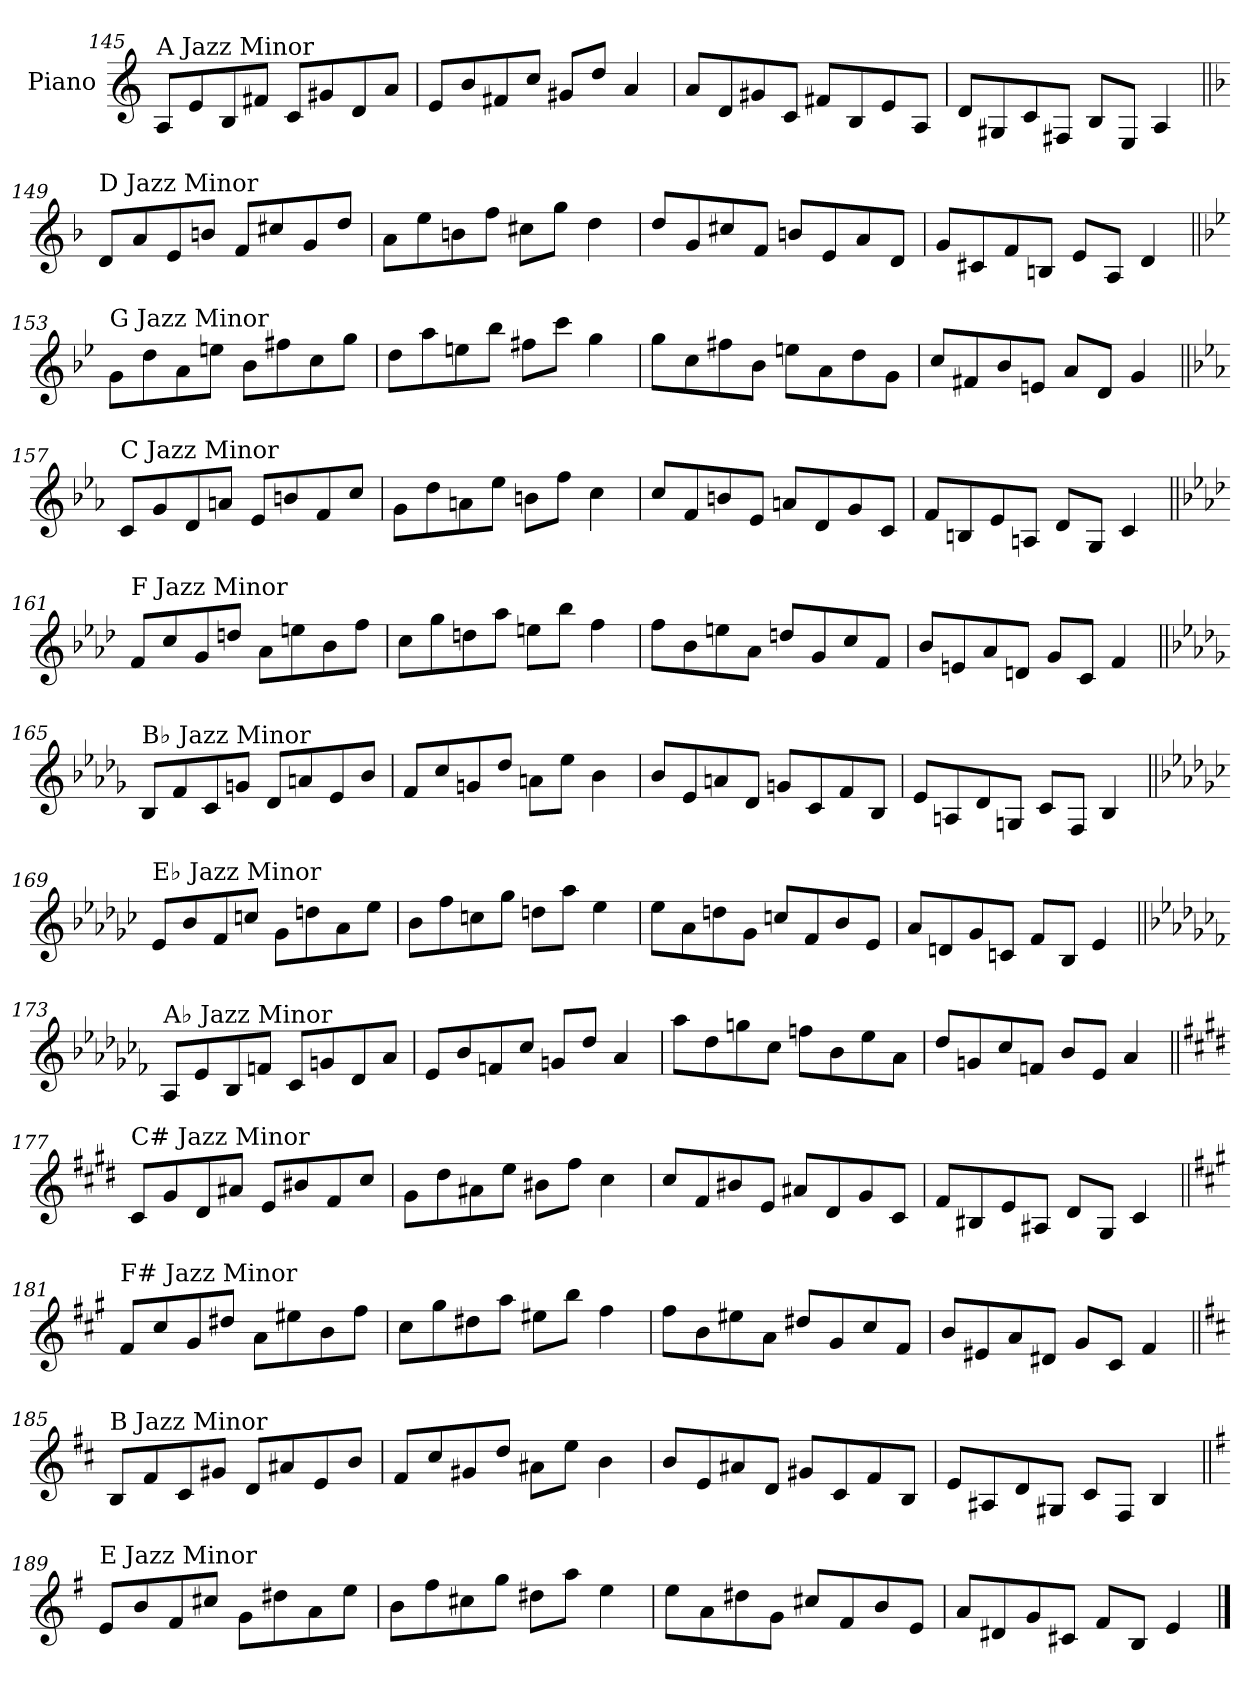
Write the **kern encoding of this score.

**kern
*part1
*staff1
*I"Piano
*I'Pno.
!!LO:PB:g=z
*clefG2
*k[]
=145
!LO:TX:a:t=A Jazz Minor
8A/L
8e/
8B/
8f#X/J
8c/L
8g#X/
8d/
8a/J
=146
8e/L
8b/
8f#X/
8cc/J
8g#X/L
8dd/J
4a/
=147
8a/L
8d/
8g#X/
8c/J
8f#X/L
8B/
8e/
8A/J
=148
8d/L
8G#X/
8c/
8F#X/J
8B/L
8E/J
4A/
!!LO:LB:g=z
=149||
*k[b-]
!LO:TX:a:t=D Jazz Minor
8d/L
8a/
8e/
8bn/J
8f/L
8cc#X/
8g/
8dd/J
=150
8a\L
8ee\
8bn\
8ff\J
8cc#X\L
8gg\J
4dd\
=151
8dd/L
8g/
8cc#X/
8f/J
8bn/L
8e/
8a/
8d/J
=152
8g/L
8c#X/
8f/
8Bn/J
8e/L
8A/J
4d/
!!LO:LB:g=z
=153||
*k[b-e-]
!LO:TX:a:t=G Jazz Minor
8g\L
8dd\
8a\
8een\J
8b-\L
8ff#X\
8cc\
8gg\J
=154
8dd\L
8aa\
8een\
8bb-\J
8ff#X\L
8ccc\J
4gg\
=155
8gg\L
8cc\
8ff#X\
8b-\J
8een\L
8a\
8dd\
8g\J
=156
8cc/L
8f#X/
8b-/
8en/J
8a/L
8d/J
4g/
!!LO:LB:g=z
=157||
*k[b-e-a-]
!LO:TX:a:t=C Jazz Minor
8c/L
8g/
8d/
8an/J
8e-/L
8bn/
8f/
8cc/J
=158
8g\L
8dd\
8an\
8ee-\J
8bn\L
8ff\J
4cc\
=159
8cc/L
8f/
8bn/
8e-/J
8an/L
8d/
8g/
8c/J
=160
8f/L
8Bn/
8e-/
8An/J
8d/L
8G/J
4c/
!!LO:LB:g=z
=161||
*k[b-e-a-d-]
!LO:TX:a:t=F Jazz Minor
8f/L
8cc/
8g/
8ddn/J
8a-\L
8een\
8b-\
8ff\J
=162
8cc\L
8gg\
8ddn\
8aa-\J
8een\L
8bb-\J
4ff\
=163
8ff\L
8b-\
8een\
8a-\J
8ddn/L
8g/
8cc/
8f/J
=164
8b-/L
8en/
8a-/
8dn/J
8g/L
8c/J
4f/
!!LO:LB:g=z
=165||
*k[b-e-a-d-g-]
!LO:TX:a:t=B♭ Jazz Minor
8B-/L
8f/
8c/
8gn/J
8d-/L
8an/
8e-/
8b-/J
=166
8f/L
8cc/
8gn/
8dd-/J
8an\L
8ee-\J
4b-\
=167
8b-/L
8e-/
8an/
8d-/J
8gn/L
8c/
8f/
8B-/J
=168
8e-/L
8An/
8d-/
8Gn/J
8c/L
8F/J
4B-/
!!LO:LB:g=z
=169||
*k[b-e-a-d-g-c-]
!LO:TX:a:t=E♭ Jazz Minor
8e-/L
8b-/
8f/
8ccn/J
8g-\L
8ddn\
8a-\
8ee-\J
=170
8b-\L
8ff\
8ccn\
8gg-\J
8ddn\L
8aa-\J
4ee-\
=171
8ee-\L
8a-\
8ddn\
8g-\J
8ccn/L
8f/
8b-/
8e-/J
=172
8a-/L
8dn/
8g-/
8cn/J
8f/L
8B-/J
4e-/
!!LO:LB:g=z
=173||
*k[b-e-a-d-g-c-f-]
!LO:TX:a:t=A♭ Jazz Minor
8A-/L
8e-/
8B-/
8fn/J
8c-/L
8gn/
8d-/
8a-/J
=174
8e-/L
8b-/
8fn/
8cc-/J
8gn/L
8dd-/J
4a-/
=175
8aa-\L
8dd-\
8ggn\
8cc-\J
8ffn\L
8b-\
8ee-\
8a-\J
=176
8dd-/L
8gn/
8cc-/
8fn/J
8b-/L
8e-/J
4a-/
!!LO:LB:g=z
=177||
*k[f#c#g#d#]
!LO:TX:a:t=C# Jazz Minor
8c#/L
8g#/
8d#/
8a#X/J
8e/L
8b#X/
8f#/
8cc#/J
=178
8g#\L
8dd#\
8a#X\
8ee\J
8b#X\L
8ff#\J
4cc#\
=179
8cc#/L
8f#/
8b#X/
8e/J
8a#X/L
8d#/
8g#/
8c#/J
=180
8f#/L
8B#X/
8e/
8A#X/J
8d#/L
8G#/J
4c#/
!!LO:LB:g=z
=181||
*k[f#c#g#]
!LO:TX:a:t=F# Jazz Minor
8f#/L
8cc#/
8g#/
8dd#X/J
8a\L
8ee#X\
8b\
8ff#\J
=182
8cc#\L
8gg#\
8dd#X\
8aa\J
8ee#X\L
8bb\J
4ff#\
=183
8ff#\L
8b\
8ee#X\
8a\J
8dd#X/L
8g#/
8cc#/
8f#/J
=184
8b/L
8e#X/
8a/
8d#X/J
8g#/L
8c#/J
4f#/
!!LO:LB:g=z
=185||
*k[f#c#]
!LO:TX:a:t=B Jazz Minor
8B/L
8f#/
8c#/
8g#X/J
8d/L
8a#X/
8e/
8b/J
=186
8f#/L
8cc#/
8g#X/
8dd/J
8a#X\L
8ee\J
4b\
=187
8b/L
8e/
8a#X/
8d/J
8g#X/L
8c#/
8f#/
8B/J
=188
8e/L
8A#X/
8d/
8G#X/J
8c#/L
8F#/J
4B/
!!LO:LB:g=z
=189||
*k[f#]
!LO:TX:a:t=E Jazz Minor
8e/L
8b/
8f#/
8cc#X/J
8g\L
8dd#X\
8a\
8ee\J
=190
8b\L
8ff#\
8cc#X\
8gg\J
8dd#X\L
8aa\J
4ee\
=191
8ee\L
8a\
8dd#X\
8g\J
8cc#X/L
8f#/
8b/
8e/J
=192
8a/L
8d#X/
8g/
8c#X/J
8f#/L
8B/J
4e/
==
*-
